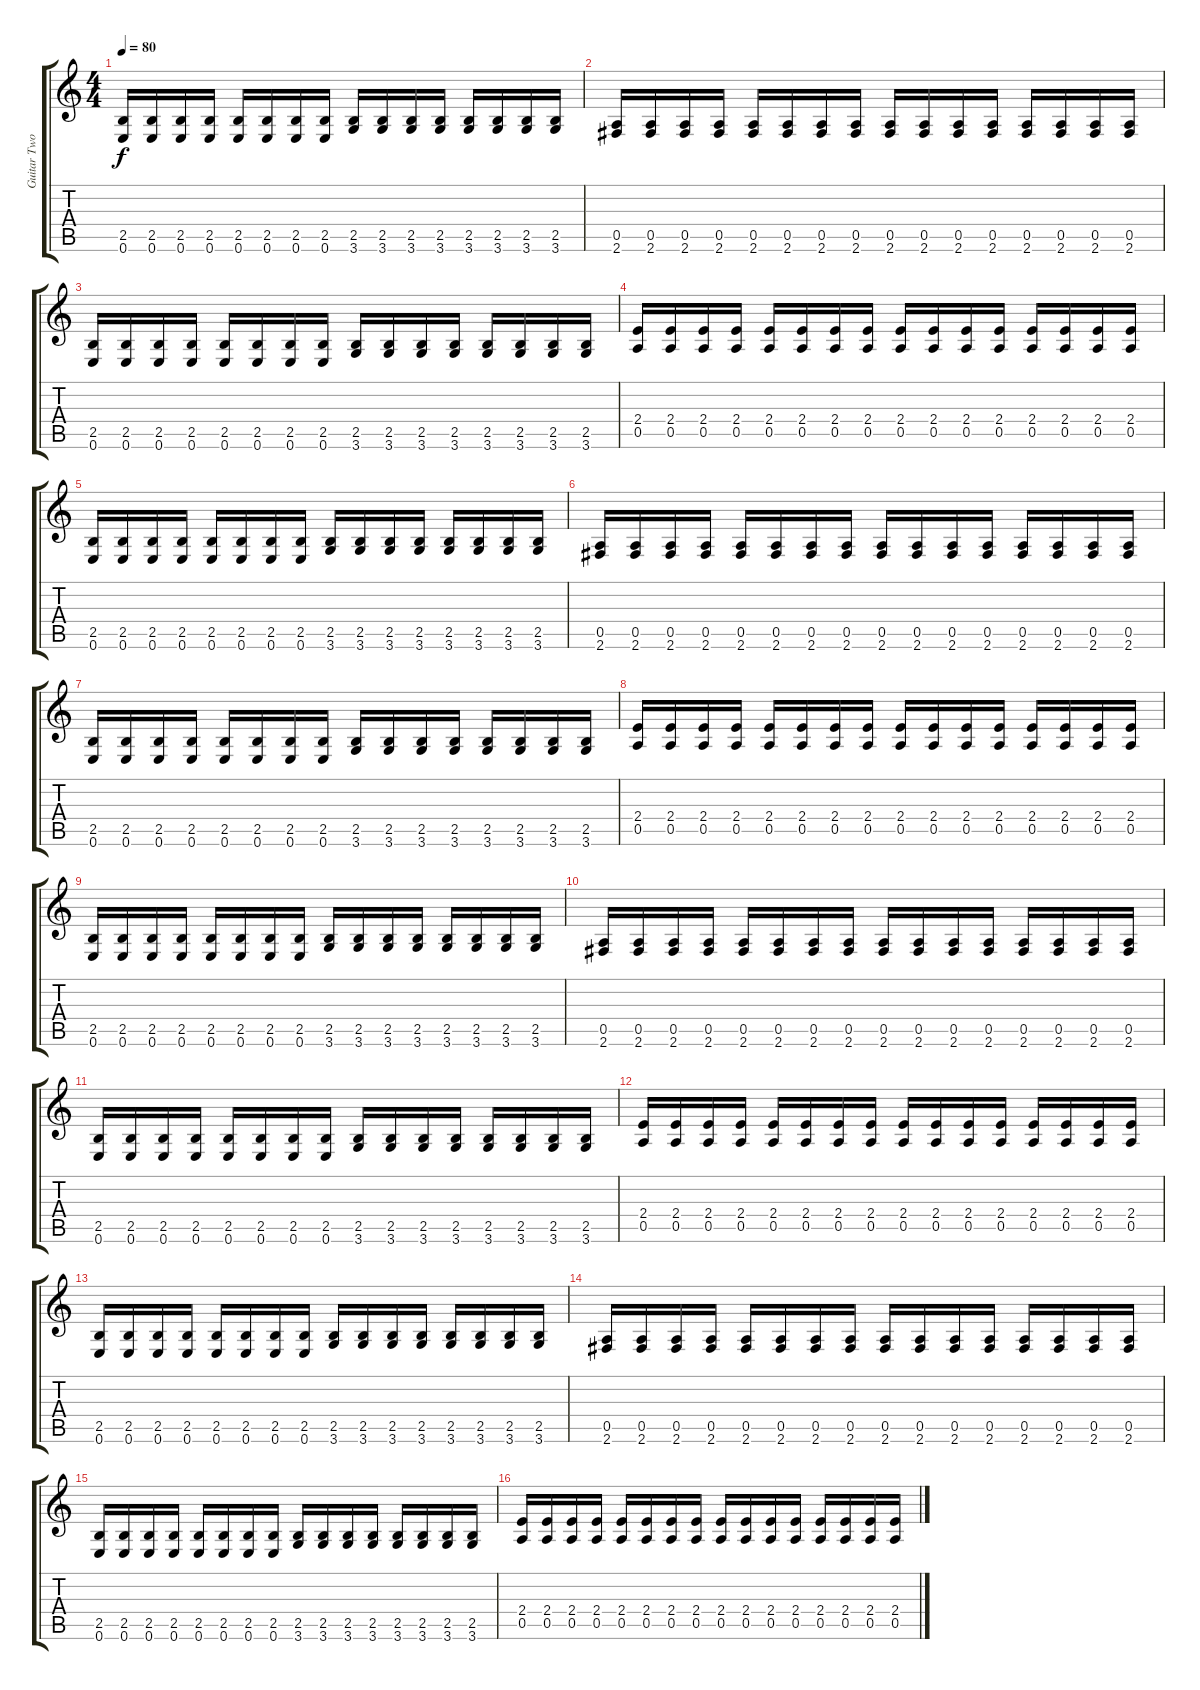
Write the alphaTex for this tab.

\track ("Guitar Two" "Guitar Two") {instrument electricguitarjazz}
\staff {score tabs}
\tuning (E4 B3 G3 D3 A2 E2) {hide}
\ts (4 4)
\tempo 80
\clef g2
\ks c
(2.5 0.6).16{dy f instrument electricguitarmuted} (2.5 0.6).16 (2.5 0.6).16 (2.5 0.6).16 (2.5 0.6).16 (2.5 0.6).16 (2.5 0.6).16 (2.5 0.6).16 (2.5 3.6).16 (2.5 3.6).16 (2.5 3.6).16 (2.5 3.6).16 (2.5 3.6).16 (2.5 3.6).16 (2.5 3.6).16 (2.5 3.6).16 |
(0.5 2.6).16 (0.5 2.6).16 (0.5 2.6).16 (0.5 2.6).16 (0.5 2.6).16 (0.5 2.6).16 (0.5 2.6).16 (0.5 2.6).16 (0.5 2.6).16 (0.5 2.6).16 (0.5 2.6).16 (0.5 2.6).16 (0.5 2.6).16 (0.5 2.6).16 (0.5 2.6).16 (0.5 2.6).16 |
(2.5 0.6).16{instrument electricguitarmuted} (2.5 0.6).16 (2.5 0.6).16 (2.5 0.6).16 (2.5 0.6).16 (2.5 0.6).16 (2.5 0.6).16 (2.5 0.6).16 (2.5 3.6).16 (2.5 3.6).16 (2.5 3.6).16 (2.5 3.6).16 (2.5 3.6).16 (2.5 3.6).16 (2.5 3.6).16 (2.5 3.6).16 |
(2.4 0.5).16 (2.4 0.5).16 (2.4 0.5).16 (2.4 0.5).16 (2.4 0.5).16 (2.4 0.5).16 (2.4 0.5).16 (2.4 0.5).16 (2.4 0.5).16 (2.4 0.5).16 (2.4 0.5).16 (2.4 0.5).16 (2.4 0.5).16 (2.4 0.5).16 (2.4 0.5).16 (2.4 0.5).16 |
(2.5 0.6).16{instrument electricguitarmuted} (2.5 0.6).16 (2.5 0.6).16 (2.5 0.6).16 (2.5 0.6).16 (2.5 0.6).16 (2.5 0.6).16 (2.5 0.6).16 (2.5 3.6).16 (2.5 3.6).16 (2.5 3.6).16 (2.5 3.6).16 (2.5 3.6).16 (2.5 3.6).16 (2.5 3.6).16 (2.5 3.6).16 |
(0.5 2.6).16 (0.5 2.6).16 (0.5 2.6).16 (0.5 2.6).16 (0.5 2.6).16 (0.5 2.6).16 (0.5 2.6).16 (0.5 2.6).16 (0.5 2.6).16 (0.5 2.6).16 (0.5 2.6).16 (0.5 2.6).16 (0.5 2.6).16 (0.5 2.6).16 (0.5 2.6).16 (0.5 2.6).16 |
(2.5 0.6).16{instrument electricguitarmuted} (2.5 0.6).16 (2.5 0.6).16 (2.5 0.6).16 (2.5 0.6).16 (2.5 0.6).16 (2.5 0.6).16 (2.5 0.6).16 (2.5 3.6).16 (2.5 3.6).16 (2.5 3.6).16 (2.5 3.6).16 (2.5 3.6).16 (2.5 3.6).16 (2.5 3.6).16 (2.5 3.6).16 |
(2.4 0.5).16 (2.4 0.5).16 (2.4 0.5).16 (2.4 0.5).16 (2.4 0.5).16 (2.4 0.5).16 (2.4 0.5).16 (2.4 0.5).16 (2.4 0.5).16 (2.4 0.5).16 (2.4 0.5).16 (2.4 0.5).16 (2.4 0.5).16 (2.4 0.5).16 (2.4 0.5).16 (2.4 0.5).16 |
(2.5 0.6).16{instrument electricguitarmuted} (2.5 0.6).16 (2.5 0.6).16 (2.5 0.6).16 (2.5 0.6).16 (2.5 0.6).16 (2.5 0.6).16 (2.5 0.6).16 (2.5 3.6).16 (2.5 3.6).16 (2.5 3.6).16 (2.5 3.6).16 (2.5 3.6).16 (2.5 3.6).16 (2.5 3.6).16 (2.5 3.6).16 |
(0.5 2.6).16 (0.5 2.6).16 (0.5 2.6).16 (0.5 2.6).16 (0.5 2.6).16 (0.5 2.6).16 (0.5 2.6).16 (0.5 2.6).16 (0.5 2.6).16 (0.5 2.6).16 (0.5 2.6).16 (0.5 2.6).16 (0.5 2.6).16 (0.5 2.6).16 (0.5 2.6).16 (0.5 2.6).16 |
(2.5 0.6).16{instrument electricguitarmuted} (2.5 0.6).16 (2.5 0.6).16 (2.5 0.6).16 (2.5 0.6).16 (2.5 0.6).16 (2.5 0.6).16 (2.5 0.6).16 (2.5 3.6).16 (2.5 3.6).16 (2.5 3.6).16 (2.5 3.6).16 (2.5 3.6).16 (2.5 3.6).16 (2.5 3.6).16 (2.5 3.6).16 |
(2.4 0.5).16 (2.4 0.5).16 (2.4 0.5).16 (2.4 0.5).16 (2.4 0.5).16 (2.4 0.5).16 (2.4 0.5).16 (2.4 0.5).16 (2.4 0.5).16 (2.4 0.5).16 (2.4 0.5).16 (2.4 0.5).16 (2.4 0.5).16 (2.4 0.5).16 (2.4 0.5).16 (2.4 0.5).16 |
(2.5 0.6).16{instrument electricguitarmuted} (2.5 0.6).16 (2.5 0.6).16 (2.5 0.6).16 (2.5 0.6).16 (2.5 0.6).16 (2.5 0.6).16 (2.5 0.6).16 (2.5 3.6).16 (2.5 3.6).16 (2.5 3.6).16 (2.5 3.6).16 (2.5 3.6).16 (2.5 3.6).16 (2.5 3.6).16 (2.5 3.6).16 |
(0.5 2.6).16 (0.5 2.6).16 (0.5 2.6).16 (0.5 2.6).16 (0.5 2.6).16 (0.5 2.6).16 (0.5 2.6).16 (0.5 2.6).16 (0.5 2.6).16 (0.5 2.6).16 (0.5 2.6).16 (0.5 2.6).16 (0.5 2.6).16 (0.5 2.6).16 (0.5 2.6).16 (0.5 2.6).16 |
(2.5 0.6).16{instrument electricguitarmuted} (2.5 0.6).16 (2.5 0.6).16 (2.5 0.6).16 (2.5 0.6).16 (2.5 0.6).16 (2.5 0.6).16 (2.5 0.6).16 (2.5 3.6).16 (2.5 3.6).16 (2.5 3.6).16 (2.5 3.6).16 (2.5 3.6).16 (2.5 3.6).16 (2.5 3.6).16 (2.5 3.6).16 |
(2.4 0.5).16 (2.4 0.5).16 (2.4 0.5).16 (2.4 0.5).16 (2.4 0.5).16 (2.4 0.5).16 (2.4 0.5).16 (2.4 0.5).16 (2.4 0.5).16 (2.4 0.5).16 (2.4 0.5).16 (2.4 0.5).16 (2.4 0.5).16 (2.4 0.5).16 (2.4 0.5).16 (2.4 0.5).16
